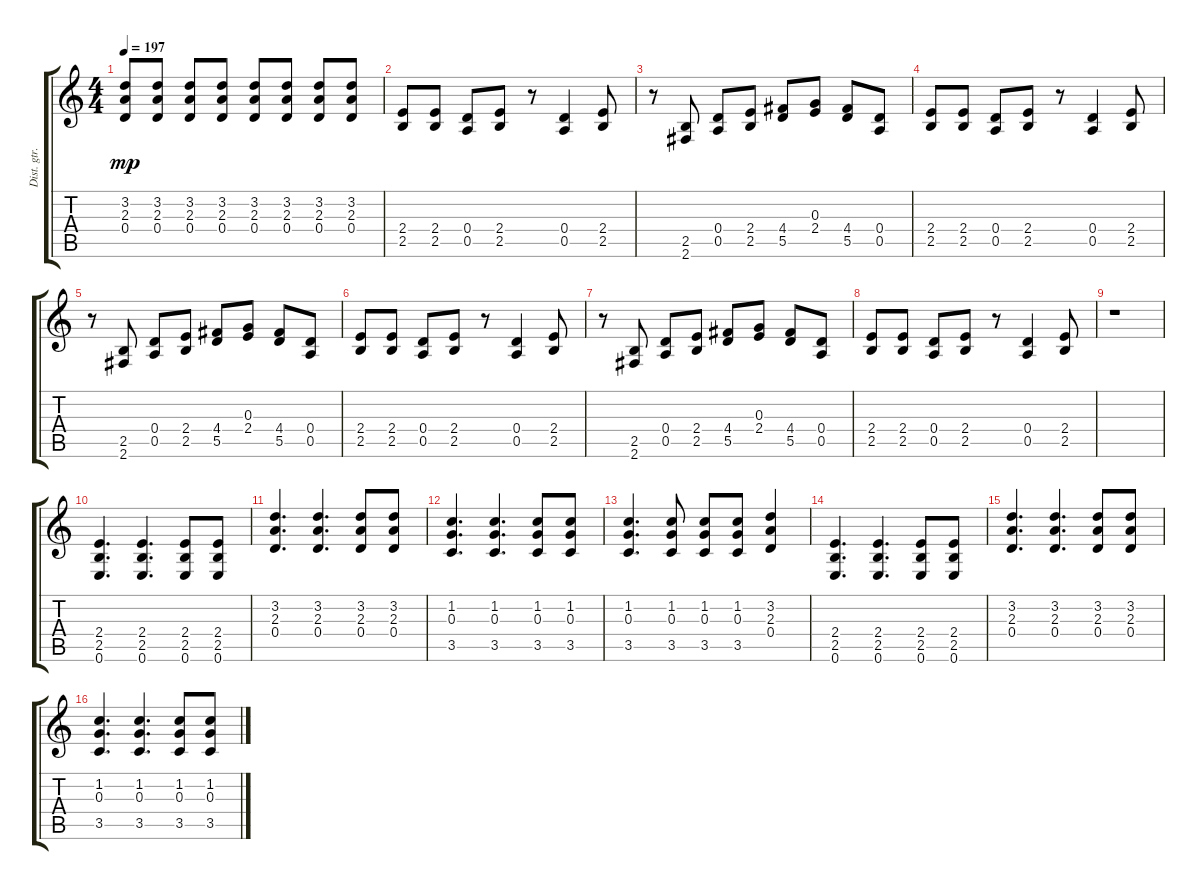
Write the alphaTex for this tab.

\track ("Dist. gtr." "Dist. gtr.") {instrument distortionguitar}
\staff {score tabs}
\tuning (E4 B3 G3 D3 A2 E2) {hide}
\ts (4 4)
\tempo 197
\clef g2
\ks c
(3.2 2.3 0.4).8{dy mp} (3.2 2.3 0.4).8 (3.2 2.3 0.4).8 (3.2 2.3 0.4).8 (3.2 2.3 0.4).8 (3.2 2.3 0.4).8 (3.2 2.3 0.4).8 (3.2 2.3 0.4).8 |
(2.4 2.5).8 (2.4 2.5).8 (0.4 0.5).8 (2.4 2.5).8 r.8 (0.4 0.5).4 (2.4 2.5).8 |
r.8 (2.5 2.6).8 (0.4 0.5).8 (2.4 2.5).8 (4.4 5.5).8 (0.3 2.4).8 (4.4 5.5).8 (0.4 0.5).8 |
(2.4 2.5).8 (2.4 2.5).8 (0.4 0.5).8 (2.4 2.5).8 r.8 (0.4 0.5).4 (2.4 2.5).8 |
r.8 (2.5 2.6).8 (0.4 0.5).8 (2.4 2.5).8 (4.4 5.5).8 (0.3 2.4).8 (4.4 5.5).8 (0.4 0.5).8 |
(2.4 2.5).8 (2.4 2.5).8 (0.4 0.5).8 (2.4 2.5).8 r.8 (0.4 0.5).4 (2.4 2.5).8 |
r.8 (2.5 2.6).8 (0.4 0.5).8 (2.4 2.5).8 (4.4 5.5).8 (0.3 2.4).8 (4.4 5.5).8 (0.4 0.5).8 |
(2.4 2.5).8 (2.4 2.5).8 (0.4 0.5).8 (2.4 2.5).8 r.8 (0.4 0.5).4 (2.4 2.5).8 |
r.1 |
(2.4 2.5 0.6).4{d} (2.4 2.5 0.6).4{d} (2.4 2.5 0.6).8 (2.4 2.5 0.6).8 |
(3.2 2.3 0.4).4{d} (3.2 2.3 0.4).4{d} (3.2 2.3 0.4).8 (3.2 2.3 0.4).8 |
(1.2 0.3 3.5).4{d} (1.2 0.3 3.5).4{d} (1.2 0.3 3.5).8 (1.2 0.3 3.5).8 |
(1.2 0.3 3.5).4{d} (1.2 0.3 3.5).8 (1.2 0.3 3.5).8 (1.2 0.3 3.5).8 (3.2 2.3 0.4).4 |
(2.4 2.5 0.6).4{d} (2.4 2.5 0.6).4{d} (2.4 2.5 0.6).8 (2.4 2.5 0.6).8 |
(3.2 2.3 0.4).4{d} (3.2 2.3 0.4).4{d} (3.2 2.3 0.4).8 (3.2 2.3 0.4).8 |
(1.2 0.3 3.5).4{d} (1.2 0.3 3.5).4{d} (1.2 0.3 3.5).8 (1.2 0.3 3.5).8
